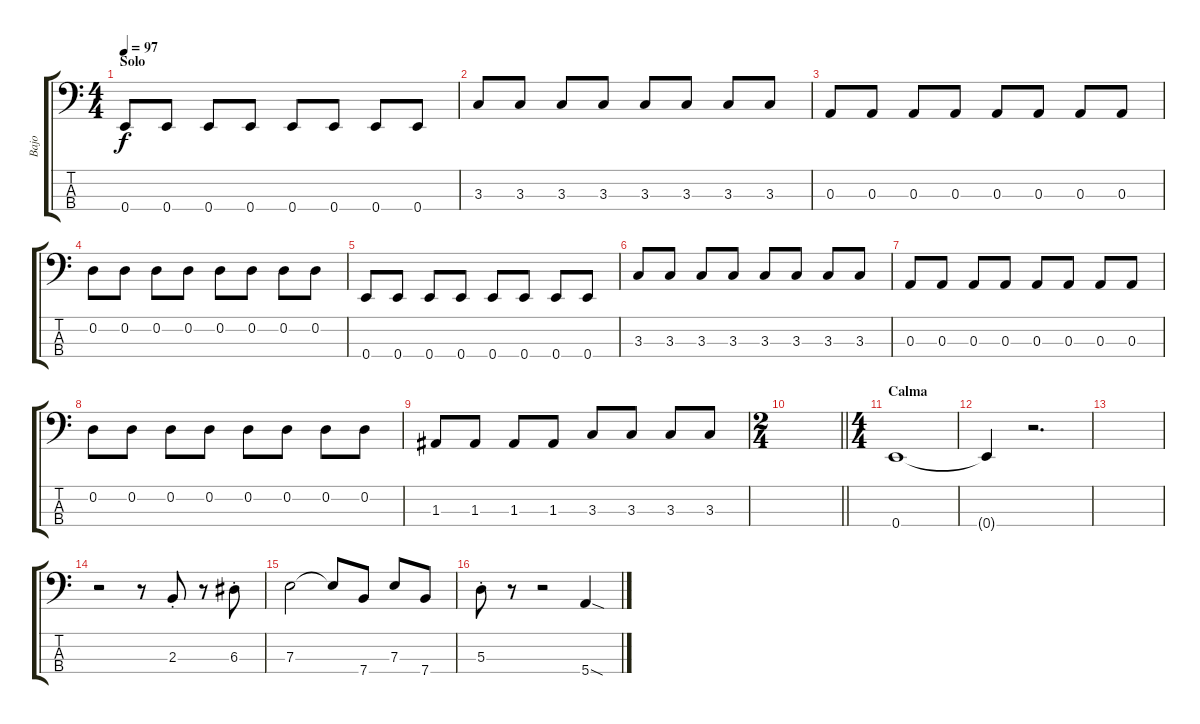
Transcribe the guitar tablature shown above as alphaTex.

\track ("Bajo" "Bajo") {instrument electricbassfinger}
\staff {score tabs}
\tuning (G2 D2 A1 E1) {hide}
\ts (4 4)
\section ("" "Solo")
\tempo 97
\clef f4
\ks c
0.4.8{dy f} 0.4.8 0.4.8 0.4.8 0.4.8 0.4.8 0.4.8 0.4.8 |
3.3.8 3.3.8 3.3.8 3.3.8 3.3.8 3.3.8 3.3.8 3.3.8 |
0.3.8 0.3.8 0.3.8 0.3.8 0.3.8 0.3.8 0.3.8 0.3.8 |
0.2.8 0.2.8 0.2.8 0.2.8 0.2.8 0.2.8 0.2.8 0.2.8 |
0.4.8 0.4.8 0.4.8 0.4.8 0.4.8 0.4.8 0.4.8 0.4.8 |
3.3.8 3.3.8 3.3.8 3.3.8 3.3.8 3.3.8 3.3.8 3.3.8 |
0.3.8 0.3.8 0.3.8 0.3.8 0.3.8 0.3.8 0.3.8 0.3.8 |
0.2.8 0.2.8 0.2.8 0.2.8 0.2.8 0.2.8 0.2.8 0.2.8 |
1.3.8 1.3.8 1.3.8 1.3.8 3.3.8 3.3.8 3.3.8 3.3.8 |
\ts (2 4)
\barLineRight lightlight
|
\ts (4 4)
\section ("" "Calma")
0.4.1 |
0.4{t}.4 r.2{d} |
|
r.2 r.8 2.3{st}.8 r.8 6.3{st}.8 |
7.3.2 7.3{t}.8 7.4.8 7.3.8 7.4.8 |
5.3{st}.8 r.8 r.2 5.4{sod}.4
